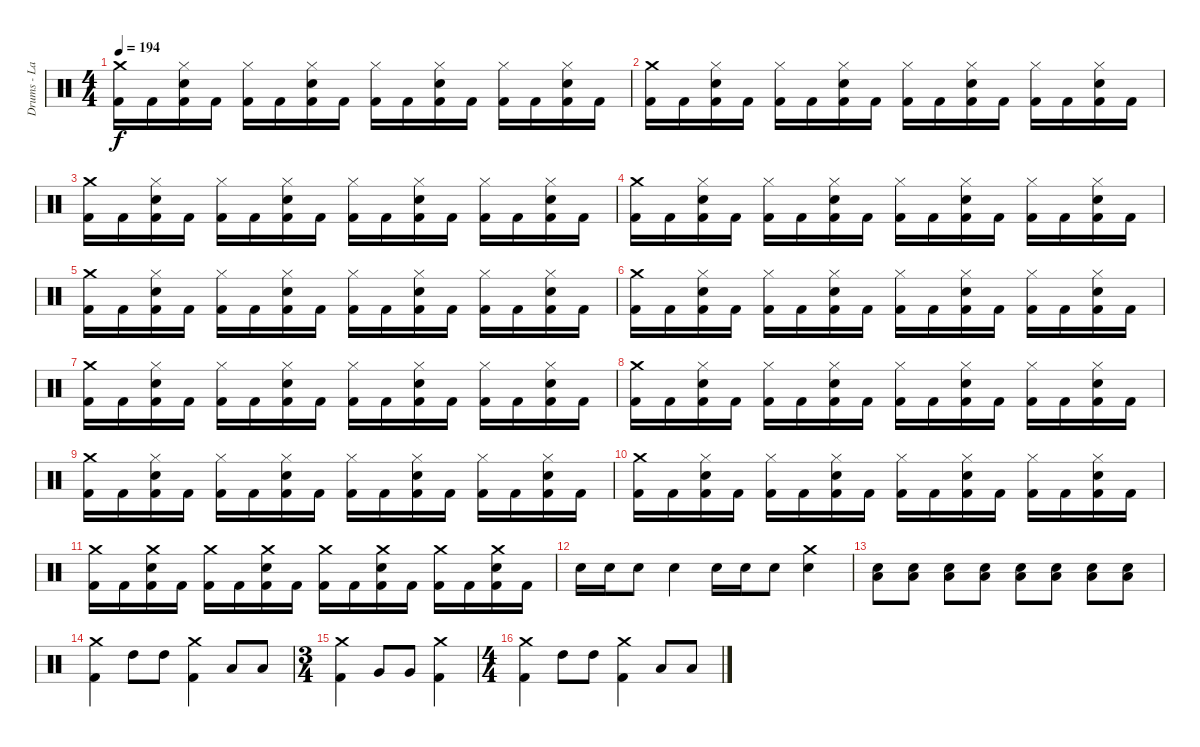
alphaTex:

\track ("Drums - Lars" "Drums - La") {instrument percussion}
\staff {score}
\articulation defaults
\ts (4 4)
\tempo 194
\clef neutral
\ks c
("Crash medium (hit)" "Kick (hit) 2").16{dy f} "Kick (hit) 2".16 ("Hi-Hat (closed)" "Snare (hit) 2" "Kick (hit) 2").16 "Kick (hit) 2".16 ("Hi-Hat (closed)" "Kick (hit) 2").16 "Kick (hit) 2".16 ("Hi-Hat (closed)" "Snare (hit) 2" "Kick (hit) 2").16 "Kick (hit) 2".16 ("Hi-Hat (closed)" "Kick (hit) 2").16 "Kick (hit) 2".16 ("Hi-Hat (closed)" "Snare (hit) 2" "Kick (hit) 2").16 "Kick (hit) 2".16 ("Hi-Hat (closed)" "Kick (hit) 2").16 "Kick (hit) 2".16 ("Hi-Hat (closed)" "Snare (hit) 2" "Kick (hit) 2").16 "Kick (hit) 2".16 |
("Crash medium (hit)" "Kick (hit) 2").16 "Kick (hit) 2".16 ("Hi-Hat (closed)" "Snare (hit) 2" "Kick (hit) 2").16 "Kick (hit) 2".16 ("Hi-Hat (closed)" "Kick (hit) 2").16 "Kick (hit) 2".16 ("Hi-Hat (closed)" "Snare (hit) 2" "Kick (hit) 2").16 "Kick (hit) 2".16 ("Hi-Hat (closed)" "Kick (hit) 2").16 "Kick (hit) 2".16 ("Hi-Hat (closed)" "Snare (hit) 2" "Kick (hit) 2").16 "Kick (hit) 2".16 ("Hi-Hat (closed)" "Kick (hit) 2").16 "Kick (hit) 2".16 ("Hi-Hat (closed)" "Snare (hit) 2" "Kick (hit) 2").16 "Kick (hit) 2".16 |
("Crash medium (hit)" "Kick (hit) 2").16 "Kick (hit) 2".16 ("Hi-Hat (closed)" "Snare (hit) 2" "Kick (hit) 2").16 "Kick (hit) 2".16 ("Hi-Hat (closed)" "Kick (hit) 2").16 "Kick (hit) 2".16 ("Hi-Hat (closed)" "Snare (hit) 2" "Kick (hit) 2").16 "Kick (hit) 2".16 ("Hi-Hat (closed)" "Kick (hit) 2").16 "Kick (hit) 2".16 ("Hi-Hat (closed)" "Snare (hit) 2" "Kick (hit) 2").16 "Kick (hit) 2".16 ("Hi-Hat (closed)" "Kick (hit) 2").16 "Kick (hit) 2".16 ("Hi-Hat (closed)" "Snare (hit) 2" "Kick (hit) 2").16 "Kick (hit) 2".16 |
("Crash medium (hit)" "Kick (hit) 2").16 "Kick (hit) 2".16 ("Hi-Hat (closed)" "Snare (hit) 2" "Kick (hit) 2").16 "Kick (hit) 2".16 ("Hi-Hat (closed)" "Kick (hit) 2").16 "Kick (hit) 2".16 ("Hi-Hat (closed)" "Snare (hit) 2" "Kick (hit) 2").16 "Kick (hit) 2".16 ("Hi-Hat (closed)" "Kick (hit) 2").16 "Kick (hit) 2".16 ("Hi-Hat (closed)" "Snare (hit) 2" "Kick (hit) 2").16 "Kick (hit) 2".16 ("Hi-Hat (closed)" "Kick (hit) 2").16 "Kick (hit) 2".16 ("Hi-Hat (closed)" "Snare (hit) 2" "Kick (hit) 2").16 "Kick (hit) 2".16 |
("Crash medium (hit)" "Kick (hit) 2").16 "Kick (hit) 2".16 ("Hi-Hat (closed)" "Snare (hit) 2" "Kick (hit) 2").16 "Kick (hit) 2".16 ("Hi-Hat (closed)" "Kick (hit) 2").16 "Kick (hit) 2".16 ("Hi-Hat (closed)" "Snare (hit) 2" "Kick (hit) 2").16 "Kick (hit) 2".16 ("Hi-Hat (closed)" "Kick (hit) 2").16 "Kick (hit) 2".16 ("Hi-Hat (closed)" "Snare (hit) 2" "Kick (hit) 2").16 "Kick (hit) 2".16 ("Hi-Hat (closed)" "Kick (hit) 2").16 "Kick (hit) 2".16 ("Hi-Hat (closed)" "Snare (hit) 2" "Kick (hit) 2").16 "Kick (hit) 2".16 |
("Crash medium (hit)" "Kick (hit) 2").16 "Kick (hit) 2".16 ("Hi-Hat (closed)" "Snare (hit) 2" "Kick (hit) 2").16 "Kick (hit) 2".16 ("Hi-Hat (closed)" "Kick (hit) 2").16 "Kick (hit) 2".16 ("Hi-Hat (closed)" "Snare (hit) 2" "Kick (hit) 2").16 "Kick (hit) 2".16 ("Hi-Hat (closed)" "Kick (hit) 2").16 "Kick (hit) 2".16 ("Hi-Hat (closed)" "Snare (hit) 2" "Kick (hit) 2").16 "Kick (hit) 2".16 ("Hi-Hat (closed)" "Kick (hit) 2").16 "Kick (hit) 2".16 ("Hi-Hat (closed)" "Snare (hit) 2" "Kick (hit) 2").16 "Kick (hit) 2".16 |
("Crash medium (hit)" "Kick (hit) 2").16 "Kick (hit) 2".16 ("Hi-Hat (closed)" "Snare (hit) 2" "Kick (hit) 2").16 "Kick (hit) 2".16 ("Hi-Hat (closed)" "Kick (hit) 2").16 "Kick (hit) 2".16 ("Hi-Hat (closed)" "Snare (hit) 2" "Kick (hit) 2").16 "Kick (hit) 2".16 ("Hi-Hat (closed)" "Kick (hit) 2").16 "Kick (hit) 2".16 ("Hi-Hat (closed)" "Snare (hit) 2" "Kick (hit) 2").16 "Kick (hit) 2".16 ("Hi-Hat (closed)" "Kick (hit) 2").16 "Kick (hit) 2".16 ("Hi-Hat (closed)" "Snare (hit) 2" "Kick (hit) 2").16 "Kick (hit) 2".16 |
("Crash medium (hit)" "Kick (hit) 2").16 "Kick (hit) 2".16 ("Hi-Hat (closed)" "Snare (hit) 2" "Kick (hit) 2").16 "Kick (hit) 2".16 ("Hi-Hat (closed)" "Kick (hit) 2").16 "Kick (hit) 2".16 ("Hi-Hat (closed)" "Snare (hit) 2" "Kick (hit) 2").16 "Kick (hit) 2".16 ("Hi-Hat (closed)" "Kick (hit) 2").16 "Kick (hit) 2".16 ("Hi-Hat (closed)" "Snare (hit) 2" "Kick (hit) 2").16 "Kick (hit) 2".16 ("Hi-Hat (closed)" "Kick (hit) 2").16 "Kick (hit) 2".16 ("Hi-Hat (closed)" "Snare (hit) 2" "Kick (hit) 2").16 "Kick (hit) 2".16 |
("Crash medium (hit)" "Kick (hit) 2").16 "Kick (hit) 2".16 ("Hi-Hat (closed)" "Snare (hit) 2" "Kick (hit) 2").16 "Kick (hit) 2".16 ("Hi-Hat (closed)" "Kick (hit) 2").16 "Kick (hit) 2".16 ("Hi-Hat (closed)" "Snare (hit) 2" "Kick (hit) 2").16 "Kick (hit) 2".16 ("Hi-Hat (closed)" "Kick (hit) 2").16 "Kick (hit) 2".16 ("Hi-Hat (closed)" "Snare (hit) 2" "Kick (hit) 2").16 "Kick (hit) 2".16 ("Hi-Hat (closed)" "Kick (hit) 2").16 "Kick (hit) 2".16 ("Hi-Hat (closed)" "Snare (hit) 2" "Kick (hit) 2").16 "Kick (hit) 2".16 |
("Crash medium (hit)" "Kick (hit) 2").16 "Kick (hit) 2".16 ("Hi-Hat (closed)" "Snare (hit) 2" "Kick (hit) 2").16 "Kick (hit) 2".16 ("Hi-Hat (closed)" "Kick (hit) 2").16 "Kick (hit) 2".16 ("Hi-Hat (closed)" "Snare (hit) 2" "Kick (hit) 2").16 "Kick (hit) 2".16 ("Hi-Hat (closed)" "Kick (hit) 2").16 "Kick (hit) 2".16 ("Hi-Hat (closed)" "Snare (hit) 2" "Kick (hit) 2").16 "Kick (hit) 2".16 ("Hi-Hat (closed)" "Kick (hit) 2").16 "Kick (hit) 2".16 ("Hi-Hat (closed)" "Snare (hit) 2" "Kick (hit) 2").16 "Kick (hit) 2".16 |
("Crash medium (hit)" "Kick (hit) 2").16 "Kick (hit) 2".16 ("Crash medium (hit)" "Snare (hit) 2" "Kick (hit) 2").16 "Kick (hit) 2".16 ("Crash medium (hit)" "Kick (hit) 2").16 "Kick (hit) 2".16 ("Crash medium (hit)" "Snare (hit) 2" "Kick (hit) 2").16 "Kick (hit) 2".16 ("Crash medium (hit)" "Kick (hit) 2").16 "Kick (hit) 2".16 ("Crash medium (hit)" "Snare (hit) 2" "Kick (hit) 2").16 "Kick (hit) 2".16 ("Crash medium (hit)" "Kick (hit) 2").16 "Kick (hit) 2".16 ("Crash medium (hit)" "Snare (hit) 2" "Kick (hit) 2").16 "Kick (hit) 2".16 |
"Snare (hit) 2".16 "Snare (hit) 2".16 "Snare (hit) 2".8 "Snare (hit) 2".4 "Snare (hit) 2".16 "Snare (hit) 2".16 "Snare (hit) 2".8 ("Crash medium (hit)" "Snare (hit) 2").4 |
("Low Floor Tom (hit)" "Snare (hit) 2").8 ("Low Floor Tom (hit)" "Snare (hit) 2").8 ("Low Floor Tom (hit)" "Snare (hit) 2").8 ("Low Floor Tom (hit)" "Snare (hit) 2").8 ("Low Floor Tom (hit)" "Snare (hit) 2").8 ("Low Floor Tom (hit)" "Snare (hit) 2").8 ("Low Floor Tom (hit)" "Snare (hit) 2").8 ("Low Floor Tom (hit)" "Snare (hit) 2").8 |
("Crash medium (hit)" "Kick (hit) 2").4 "High Tom (hit)".8 "High Tom (hit)".8 ("Crash medium (hit)" "Kick (hit) 2").4 "Low Tom (hit)".8 "Low Tom (hit)".8 |
\ts (3 4)
("Crash medium (hit)" "Kick (hit) 2").4 "Very Low Tom (hit)".8 "Very Low Tom (hit)".8 ("Crash medium (hit)" "Kick (hit) 2").4 |
\ts (4 4)
("Crash medium (hit)" "Kick (hit) 2").4 "High Tom (hit)".8 "High Tom (hit)".8 ("Crash medium (hit)" "Kick (hit) 2").4 "Low Tom (hit)".8 "Low Tom (hit)".8
